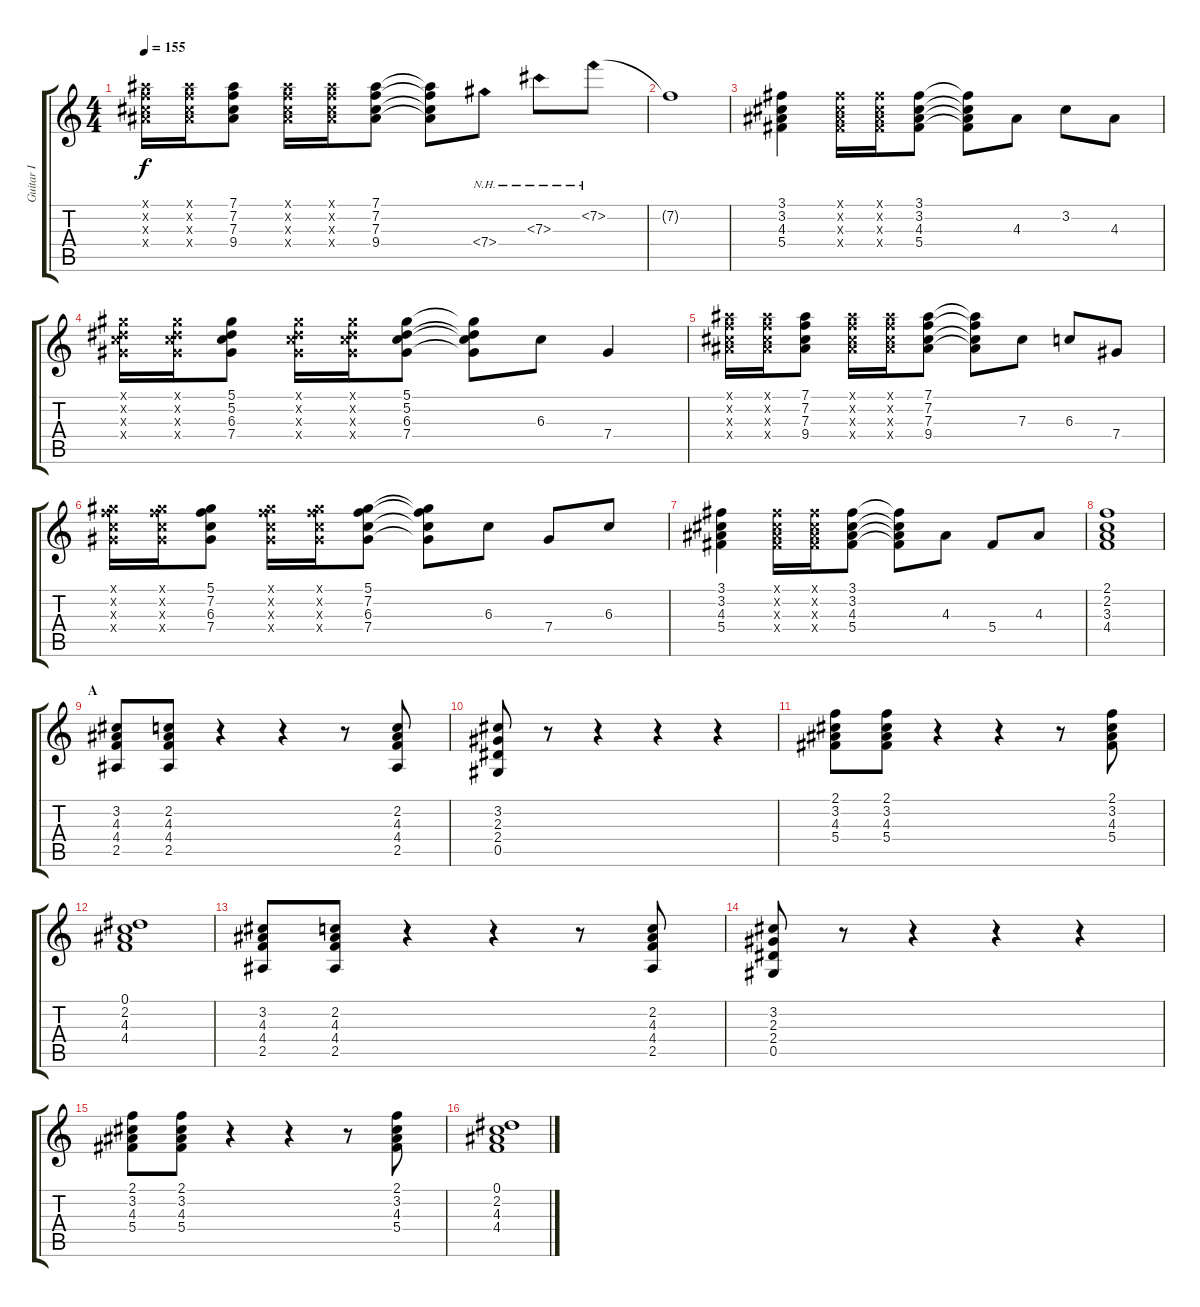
\track ("Guitar I" "Guitar I") {instrument overdrivenguitar}
\staff {score tabs}
\tuning (Eb4 Bb3 Gb3 Db3 Ab2 Eb2) {hide}
\ts (4 4)
\tempo 155
\clef g2
\ks c
(7.1{x} 7.2{x} 7.3{x} 9.4{x}).16{dy f} (7.1{x} 7.2{x} 7.3{x} 9.4{x}).16 (7.1 7.2 7.3 9.4).8 (7.1{x} 7.2{x} 7.3{x} 9.4{x}).16 (7.1{x} 7.2{x} 7.3{x} 9.4{x}).16 (7.1 7.2 7.3 9.4).8 (7.1{t} 7.2{t} 7.3{t} 9.4{t}).8 7.4{nh}.8 7.3{nh}.8 7.2{nh}.8 |
7.2{t}.1 |
(3.1 3.2 4.3 5.4).4 (3.1{x} 3.2{x} 4.3{x} 5.4{x}).16 (3.1{x} 3.2{x} 4.3{x} 5.4{x}).16 (3.1 3.2 4.3 5.4).8 (3.1{t} 3.2{t} 4.3{t} 5.4{t}).8 4.3.8 3.2.8 4.3.8 |
(5.1{x} 5.2{x} 6.3{x} 7.4{x}).16 (5.1{x} 5.2{x} 6.3{x} 7.4{x}).16 (5.1 5.2 6.3 7.4).8 (5.1{x} 5.2{x} 6.3{x} 7.4{x}).16 (5.1{x} 5.2{x} 6.3{x} 7.4{x}).16 (5.1 5.2 6.3 7.4).8 (5.1{t} 5.2{t} 6.3{t} 7.4{t}).8 6.3.8 7.4.4 |
(7.1{x} 7.2{x} 7.3{x} 9.4{x}).16 (7.1{x} 7.2{x} 7.3{x} 9.4{x}).16 (7.1 7.2 7.3 9.4).8 (7.1{x} 7.2{x} 7.3{x} 9.4{x}).16 (7.1{x} 7.2{x} 7.3{x} 9.4{x}).16 (7.1 7.2 7.3 9.4).8 (7.1{t} 7.2{t} 7.3{t} 9.4{t}).8 7.3.8 6.3.8 7.4.8 |
(5.1{x} 7.2{x} 6.3{x} 7.4{x}).16 (5.1{x} 7.2{x} 6.3{x} 7.4{x}).16 (5.1 7.2 6.3 7.4).8 (5.1{x} 7.2{x} 6.3{x} 7.4{x}).16 (5.1{x} 7.2{x} 6.3{x} 7.4{x}).16 (5.1 7.2 6.3 7.4).8 (5.1{t} 7.2{t} 6.3{t} 7.4{t}).8 6.3.8 7.4.8 6.3.8 |
(3.1 3.2 4.3 5.4).4 (3.1{x} 3.2{x} 4.3{x} 5.4{x}).16 (3.1{x} 3.2{x} 4.3{x} 5.4{x}).16 (3.1 3.2 4.3 5.4).8 (3.1{t} 3.2{t} 4.3{t} 5.4{t}).8 4.3.8 5.4.8 4.3.8 |
(2.1 2.2 3.3 4.4).1 |
\section ("" "A")
(3.2 4.3 4.4 2.5).8 (2.2 4.3 4.4 2.5).8 r.4 r.4 r.8 (2.2 4.3 4.4 2.5).8 |
(3.2 2.3 2.4 0.5).8 r.8 r.4 r.4 r.4 |
(2.1 3.2 4.3 5.4).8 (2.1 3.2 4.3 5.4).8 r.4 r.4 r.8 (2.1 3.2 4.3 5.4).8 |
(0.1 2.2 4.3 4.4).1 |
(3.2 4.3 4.4 2.5).8 (2.2 4.3 4.4 2.5).8 r.4 r.4 r.8 (2.2 4.3 4.4 2.5).8 |
(3.2 2.3 2.4 0.5).8 r.8 r.4 r.4 r.4 |
(2.1 3.2 4.3 5.4).8 (2.1 3.2 4.3 5.4).8 r.4 r.4 r.8 (2.1 3.2 4.3 5.4).8 |
(0.1 2.2 4.3 4.4).1
